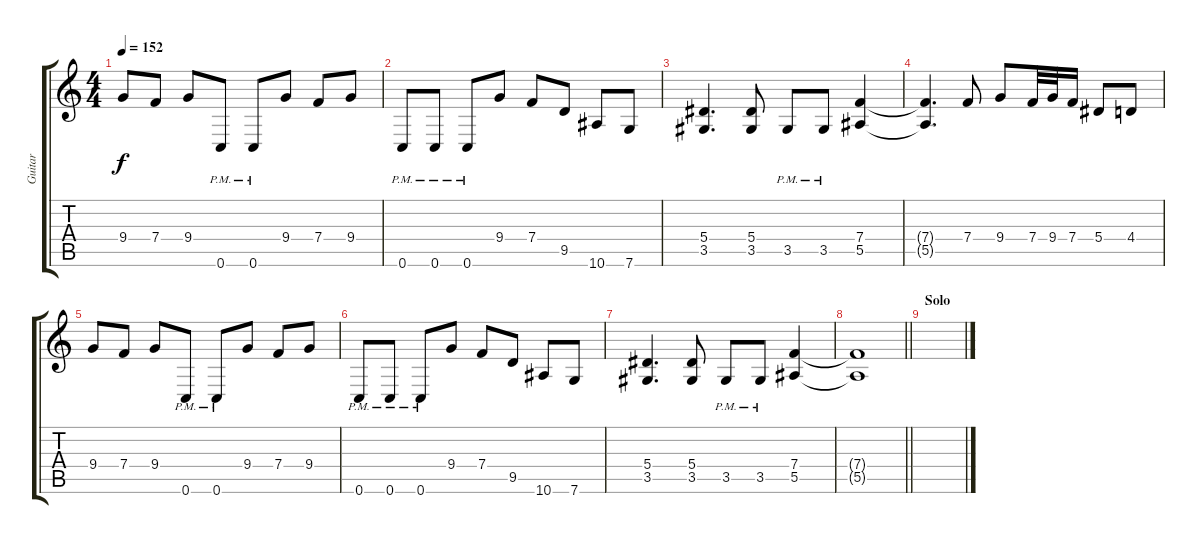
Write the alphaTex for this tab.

\track ("Guitar" "Guitar") {instrument distortionguitar}
\staff {score tabs}
\tuning (C4 G3 Eb3 Bb2 F2 C2) {hide}
\ts (4 4)
\tempo 152
\clef g2
\ks c
9.4.8{dy f} 7.4.8 9.4.8 0.6{pm}.8 0.6{pm}.8 9.4.8 7.4.8 9.4.8 |
0.6{pm}.8 0.6{pm}.8 0.6{pm}.8 9.4.8 7.4.8 9.5.8 10.6.8 7.6.8 |
(5.4 3.5).4{d} (5.4 3.5).8 3.5{pm}.8 3.5{pm}.8 (7.4 5.5).4 |
(7.4{t} 5.5{t}).4{d} 7.4.8 9.4.8 7.4.32 9.4.32 7.4.16 5.4.8 4.4.8 |
9.4.8 7.4.8 9.4.8 0.6{pm}.8 0.6{pm}.8 9.4.8 7.4.8 9.4.8 |
0.6{pm}.8 0.6{pm}.8 0.6{pm}.8 9.4.8 7.4.8 9.5.8 10.6.8 7.6.8 |
(5.4 3.5).4{d} (5.4 3.5).8 3.5{pm}.8 3.5{pm}.8 (7.4 5.5).4 |
\barLineRight lightlight
(7.4{t} 5.5{t}).1 |
\section ("" "Solo")
